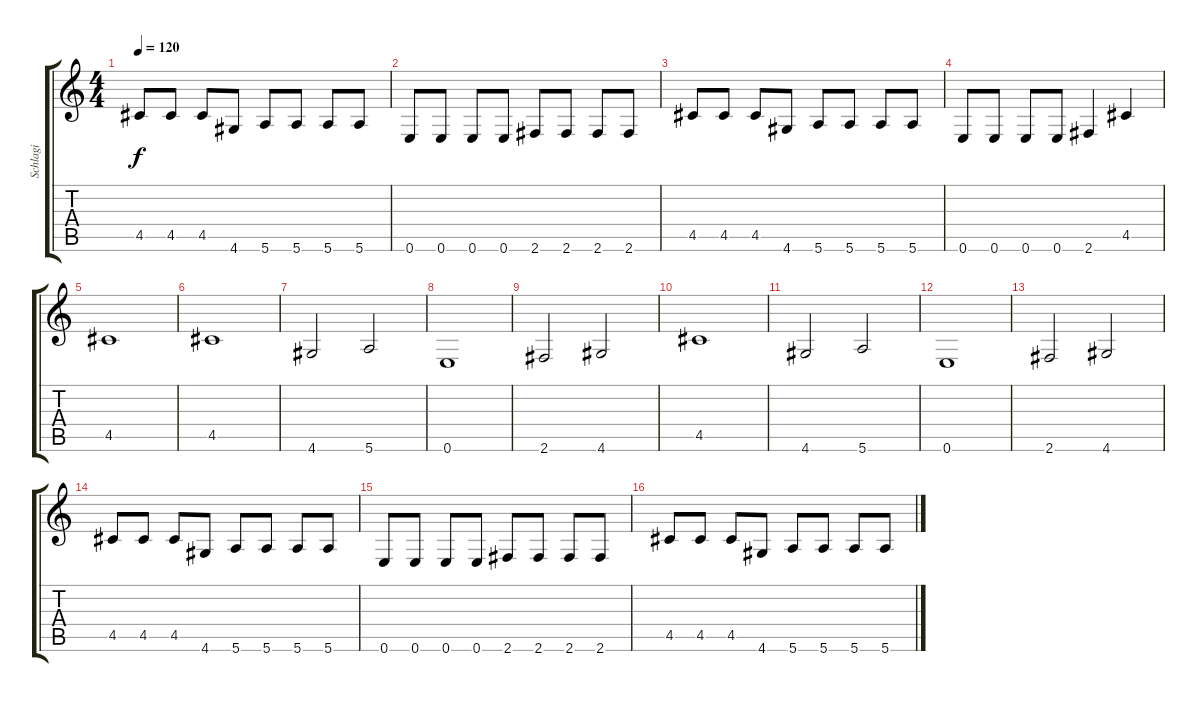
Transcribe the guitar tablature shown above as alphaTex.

\track ("Schlagi" "Schlagi") {instrument electricbasspick}
\staff {score tabs}
\tuning (E4 B3 G3 D3 A2 E2) {hide}
\ts (4 4)
\tempo 120
\clef g2
\ks c
4.5.8{dy f} 4.5.8 4.5.8 4.6.8 5.6.8 5.6.8 5.6.8 5.6.8 |
0.6.8 0.6.8 0.6.8 0.6.8 2.6.8 2.6.8 2.6.8 2.6.8 |
4.5.8 4.5.8 4.5.8 4.6.8 5.6.8 5.6.8 5.6.8 5.6.8 |
0.6.8 0.6.8 0.6.8 0.6.8 2.6.4 4.5.4 |
4.5.1 |
4.5.1 |
4.6.2 5.6.2 |
0.6.1 |
2.6.2 4.6.2 |
4.5.1 |
4.6.2 5.6.2 |
0.6.1 |
2.6.2 4.6.2 |
4.5.8 4.5.8 4.5.8 4.6.8 5.6.8 5.6.8 5.6.8 5.6.8 |
0.6.8 0.6.8 0.6.8 0.6.8 2.6.8 2.6.8 2.6.8 2.6.8 |
4.5.8 4.5.8 4.5.8 4.6.8 5.6.8 5.6.8 5.6.8 5.6.8
